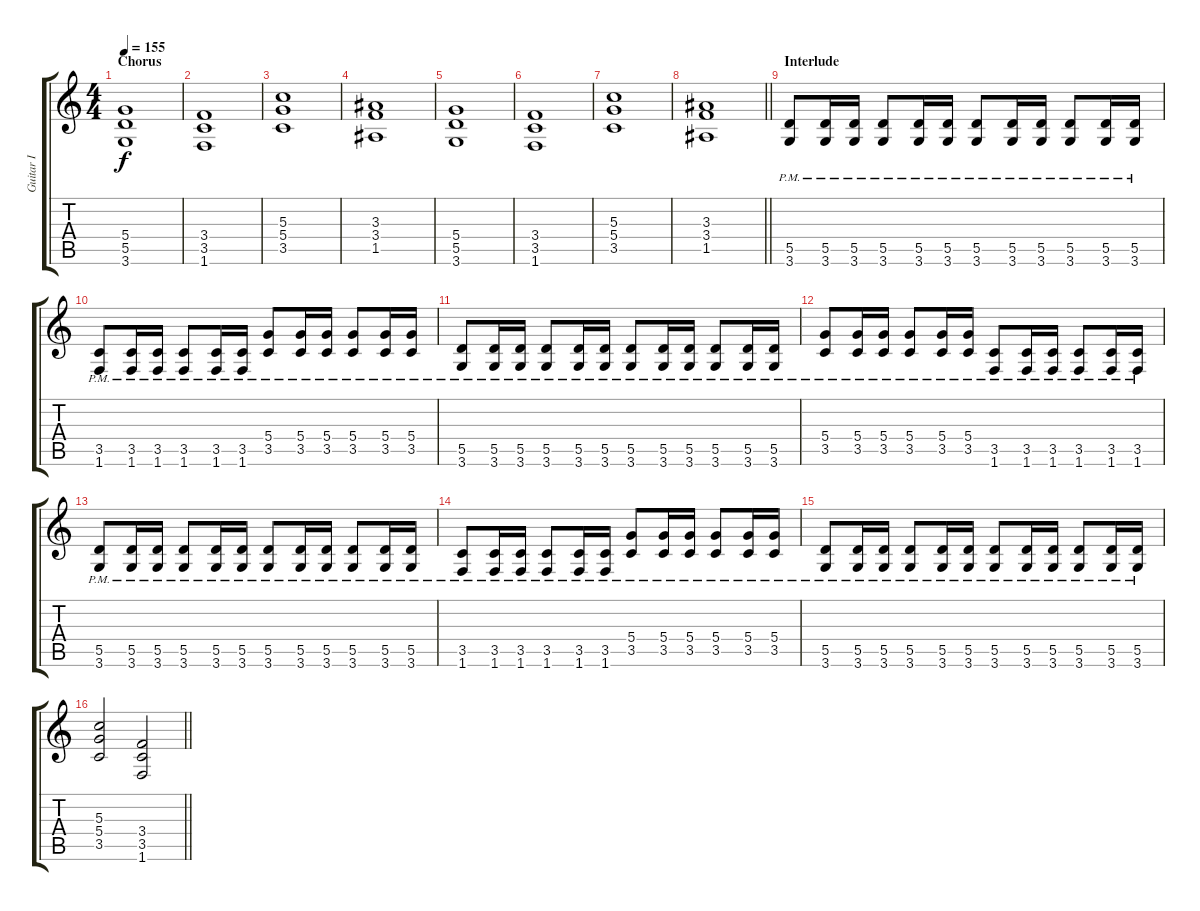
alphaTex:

\track ("Guitar I" "Guitar I") {instrument overdrivenguitar}
\staff {score tabs}
\tuning (E4 B3 G3 D3 A2 E2) {hide}
\ts (4 4)
\section ("" "Chorus")
\tempo 155
\clef g2
\ks c
(5.4 5.5 3.6).1{dy f} |
(3.4 3.5 1.6).1 |
(5.3 5.4 3.5).1 |
(3.3 3.4 1.5).1 |
(5.4 5.5 3.6).1 |
(3.4 3.5 1.6).1 |
(5.3 5.4 3.5).1 |
\barLineRight lightlight
(3.3 3.4 1.5).1 |
\section ("" "Interlude")
(5.5{pm} 3.6{pm}).8 (5.5{pm} 3.6{pm}).16 (5.5{pm} 3.6{pm}).16 (5.5{pm} 3.6{pm}).8 (5.5{pm} 3.6{pm}).16 (5.5{pm} 3.6{pm}).16 (5.5{pm} 3.6{pm}).8 (5.5{pm} 3.6{pm}).16 (5.5{pm} 3.6{pm}).16 (5.5{pm} 3.6{pm}).8 (5.5{pm} 3.6{pm}).16 (5.5{pm} 3.6{pm}).16 |
(3.5{pm} 1.6{pm}).8 (3.5{pm} 1.6{pm}).16 (3.5{pm} 1.6{pm}).16 (3.5{pm} 1.6{pm}).8 (3.5{pm} 1.6{pm}).16 (3.5{pm} 1.6{pm}).16 (5.4{pm} 3.5{pm}).8 (5.4{pm} 3.5{pm}).16 (5.4{pm} 3.5{pm}).16 (5.4{pm} 3.5{pm}).8 (5.4{pm} 3.5{pm}).16 (5.4{pm} 3.5{pm}).16 |
(5.5{pm} 3.6{pm}).8 (5.5{pm} 3.6{pm}).16 (5.5{pm} 3.6{pm}).16 (5.5{pm} 3.6{pm}).8 (5.5{pm} 3.6{pm}).16 (5.5{pm} 3.6{pm}).16 (5.5{pm} 3.6{pm}).8 (5.5{pm} 3.6{pm}).16 (5.5{pm} 3.6{pm}).16 (5.5{pm} 3.6{pm}).8 (5.5{pm} 3.6{pm}).16 (5.5{pm} 3.6{pm}).16 |
(5.4{pm} 3.5{pm}).8 (5.4{pm} 3.5{pm}).16 (5.4{pm} 3.5{pm}).16 (5.4{pm} 3.5{pm}).8 (5.4{pm} 3.5{pm}).16 (5.4{pm} 3.5{pm}).16 (3.5{pm} 1.6{pm}).8 (3.5{pm} 1.6{pm}).16 (3.5{pm} 1.6{pm}).16 (3.5{pm} 1.6{pm}).8 (3.5{pm} 1.6{pm}).16 (3.5{pm} 1.6{pm}).16 |
(5.5{pm} 3.6{pm}).8 (5.5{pm} 3.6{pm}).16 (5.5{pm} 3.6{pm}).16 (5.5{pm} 3.6{pm}).8 (5.5{pm} 3.6{pm}).16 (5.5{pm} 3.6{pm}).16 (5.5{pm} 3.6{pm}).8 (5.5{pm} 3.6{pm}).16 (5.5{pm} 3.6{pm}).16 (5.5{pm} 3.6{pm}).8 (5.5{pm} 3.6{pm}).16 (5.5{pm} 3.6{pm}).16 |
(3.5{pm} 1.6{pm}).8 (3.5{pm} 1.6{pm}).16 (3.5{pm} 1.6{pm}).16 (3.5{pm} 1.6{pm}).8 (3.5{pm} 1.6{pm}).16 (3.5{pm} 1.6{pm}).16 (5.4{pm} 3.5{pm}).8 (5.4{pm} 3.5{pm}).16 (5.4{pm} 3.5{pm}).16 (5.4{pm} 3.5{pm}).8 (5.4{pm} 3.5{pm}).16 (5.4{pm} 3.5{pm}).16 |
(5.5{pm} 3.6{pm}).8 (5.5{pm} 3.6{pm}).16 (5.5{pm} 3.6{pm}).16 (5.5{pm} 3.6{pm}).8 (5.5{pm} 3.6{pm}).16 (5.5{pm} 3.6{pm}).16 (5.5{pm} 3.6{pm}).8 (5.5{pm} 3.6{pm}).16 (5.5{pm} 3.6{pm}).16 (5.5{pm} 3.6{pm}).8 (5.5{pm} 3.6{pm}).16 (5.5{pm} 3.6{pm}).16 |
\barLineRight lightlight
(5.3 5.4 3.5).2 (3.4 3.5 1.6).2
